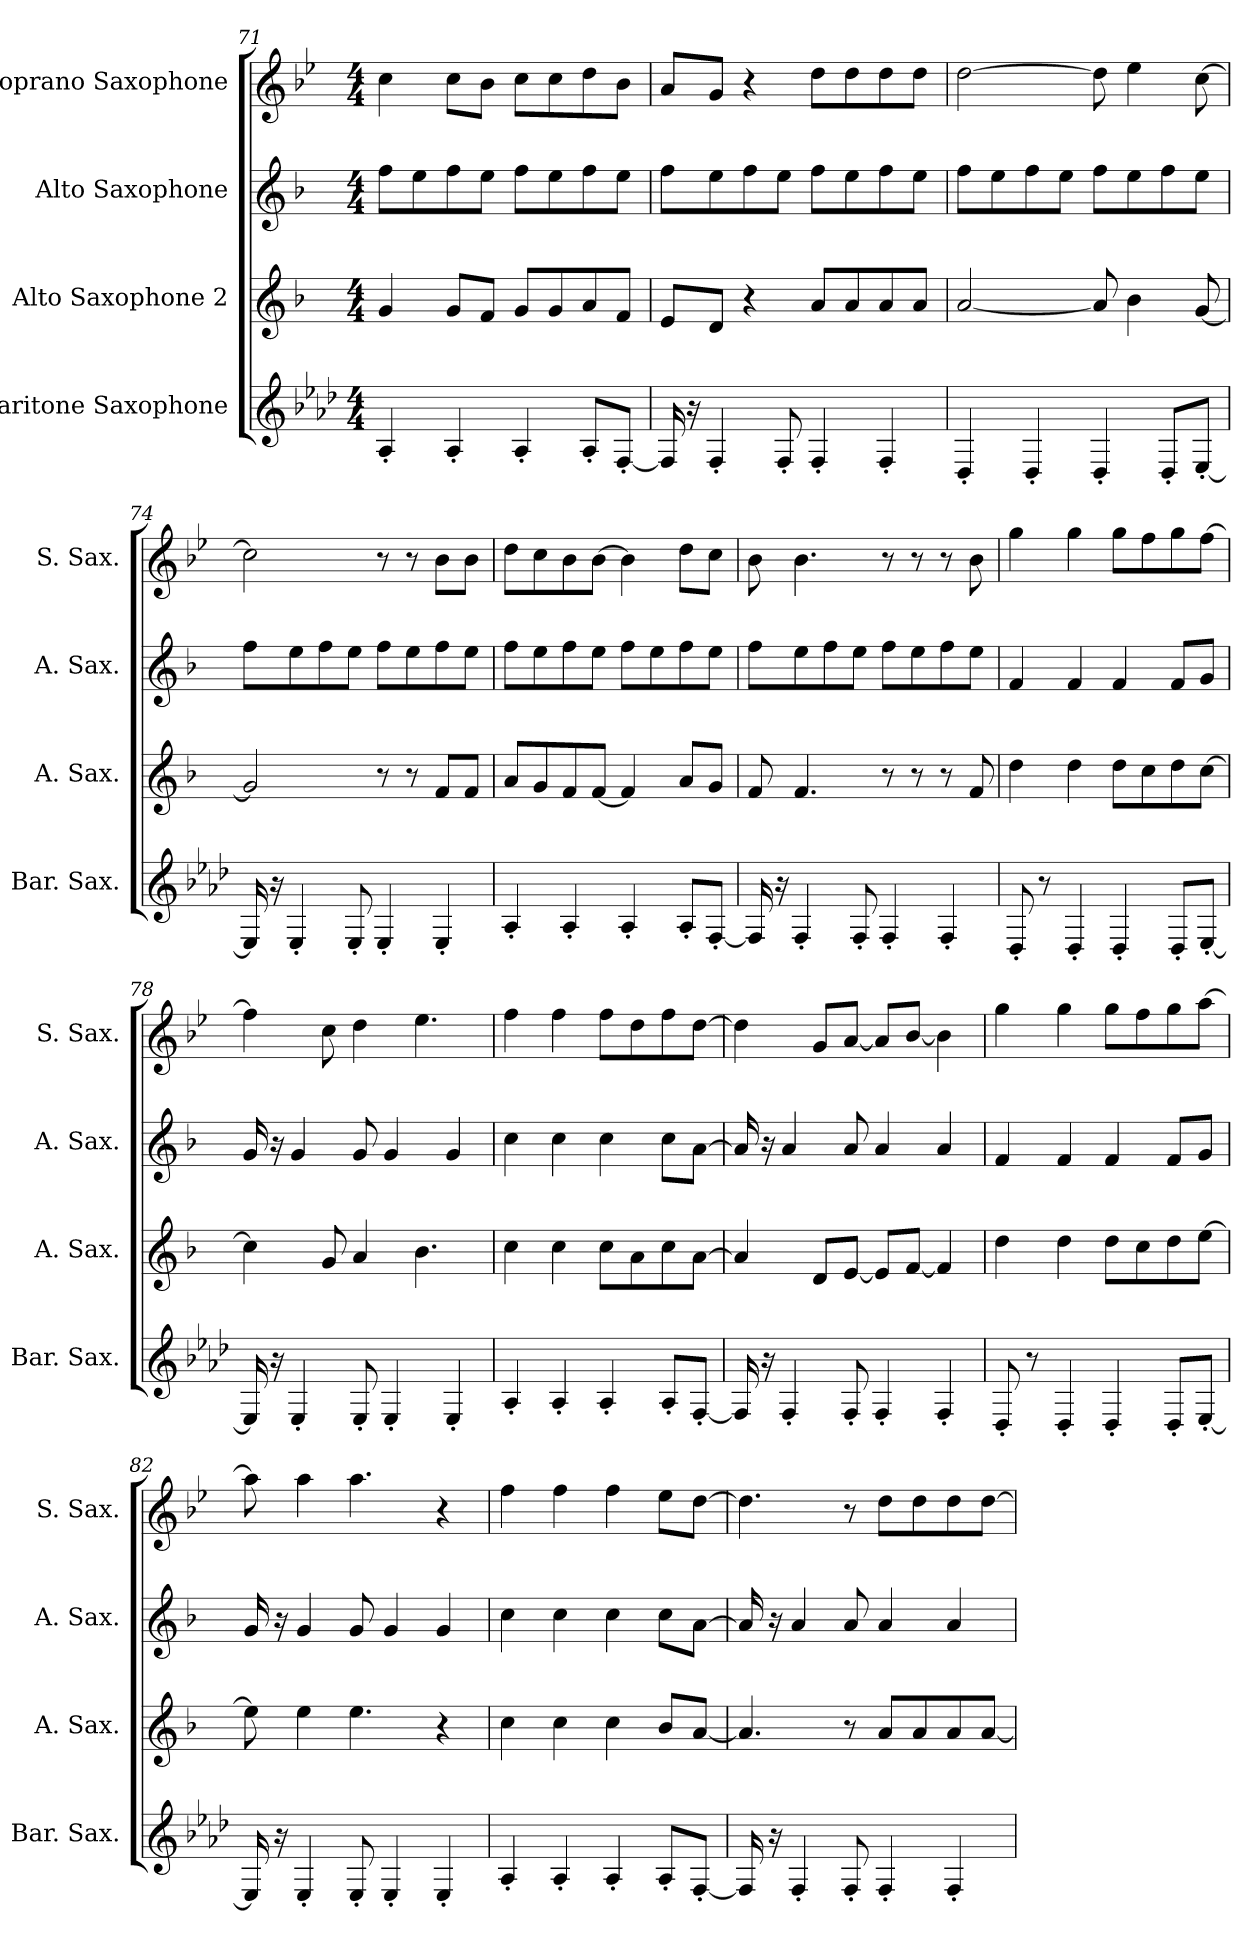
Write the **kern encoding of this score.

**kern	**kern	**kern	**kern
*part4	*part3	*part2	*part1
*staff4	*staff3	*staff2	*staff1
*I"Baritone Saxophone	*I"Alto Saxophone 2	*I"Alto Saxophone	*I"Soprano Saxophone
*I'Bar. Sax.	*I'A. Sax.	*I'A. Sax.	*I'S. Sax.
*clefG2	*clefG2	*clefG2	*clefG2
*ITrd12c21	*ITrd5c9	*ITrd5c9	*ITrd1c2
*k[b-e-a-d-]	*k[b-e-a-d-]	*k[b-e-a-d-]	*k[b-e-a-d-]
*M4/4	*M4/4	*M4/4	*M4/4
=71	=71	=71	=71
4AA-'/	4B-/	8a-\L	4b-\
.	.	8g\	.
4AA-'/	8B-/L	8a-\	8b-\L
.	8A-/J	8g\J	8a-\J
4AA-'/	8B-/L	8a-\L	8b-\L
.	8B-/	8g\	8b-\
8AA-'/L	8c/	8a-\	8cc\
[8FF'/J	8A-/J	8g\J	8a-\J
=72	=72	=72	=72
16FF/]	8G/L	8a-\L	8g/L
16r	.	.	.
4FF'/	8F/J	8g\	8f/J
.	4r	8a-\	4r
8FF'/	.	8g\J	.
4FF'/	8c/L	8a-\L	8cc\L
.	8c/	8g\	8cc\
4FF'/	8c/	8a-\	8cc\
.	8c/J	8g\J	8cc\J
=73	=73	=73	=73
4DD-'/	[2c/	8a-\L	[2cc\
.	.	8g\	.
4DD-'/	.	8a-\	.
.	.	8g\J	.
4DD-'/	8c/]	8a-\L	8cc\]
.	4d-\	8g\	4dd-\
8DD-'/L	.	8a-\	.
[8EE-'/J	[8B-/	8g\J	[8b-\
!!LO:LB:g=z
=74	=74	=74	=74
16EE-/]	2B-/]	8a-\L	2b-\]
16r	.	.	.
4EE-'/	.	8g\	.
.	.	8a-\	.
8EE-'/	.	8g\J	.
4EE-'/	8r	8a-\L	8r
.	8r	8g\	8r
4EE-'/	8A-/L	8a-\	8a-\L
.	8A-/J	8g\J	8a-\J
=75	=75	=75	=75
4AA-'/	8c/L	8a-\L	8cc\L
.	8B-/	8g\	8b-\
4AA-'/	8A-/	8a-\	8a-\
.	[8A-/J	8g\J	[8a-\J
4AA-'/	4A-/]	8a-\L	4a-\]
.	.	8g\	.
8AA-'/L	8c/L	8a-\	8cc\L
[8FF'/J	8B-/J	8g\J	8b-\J
=76	=76	=76	=76
16FF/]	8A-/	8a-\L	8a-\
16r	.	.	.
4FF'/	4.A-/	8g\	4.a-\
.	.	8a-\	.
8FF'/	.	8g\J	.
4FF'/	8r	8a-\L	8r
.	8r	8g\	8r
4FF'/	8r	8a-\	8r
.	8A-/	8g\J	8a-\
=77	=77	=77	=77
8DD-'/	4f\	4A-/	4ff\
8r	.	.	.
4DD-'/	4f\	4A-/	4ff\
4DD-'/	8f\L	4A-/	8ff\L
.	8e-\	.	8ee-\
8DD-'/L	8f\	8A-/L	8ff\
[8EE-'/J	[8e-\J	8B-/J	[8ee-\J
!!LO:PB:g=z
=78	=78	=78	=78
16EE-/]	4e-\]	16B-/	4ee-\]
16r	.	16r	.
4EE-'/	.	4B-/	.
.	8B-/	.	8b-\
8EE-'/	4c/	8B-/	4cc\
4EE-'/	.	4B-/	.
.	4.d-\	.	4.dd-\
4EE-'/	.	4B-/	.
=79	=79	=79	=79
4AA-'/	4e-\	4e-\	4ee-\
4AA-'/	4e-\	4e-\	4ee-\
4AA-'/	8e-\L	4e-\	8ee-\L
.	8c\	.	8cc\
8AA-'/L	8e-\	8e-\L	8ee-\
[8FF'/J	[8c\J	[8c\J	[8cc\J
=80	=80	=80	=80
16FF/]	4c/]	16c/]	4cc\]
16r	.	16r	.
4FF'/	.	4c/	.
.	8F/L	.	8f/L
8FF'/	[8G/J	8c/	[8g/J
4FF'/	8G/L]	4c/	8g/L]
.	[8A-/J	.	[8a-/J
4FF'/	4A-/]	4c/	4a-\]
=81	=81	=81	=81
8DD-'/	4f\	4A-/	4ff\
8r	.	.	.
4DD-'/	4f\	4A-/	4ff\
4DD-'/	8f\L	4A-/	8ff\L
.	8e-\	.	8ee-\
8DD-'/L	8f\	8A-/L	8ff\
[8EE-'/J	[8g\J	8B-/J	[8gg\J
=82	=82	=82	=82
16EE-/]	8g\]	16B-/	8gg\]
16r	.	16r	.
4EE-'/	4g\	4B-/	4gg\
8EE-'/	4.g\	8B-/	4.gg\
4EE-'/	.	4B-/	.
4EE-'/	4r	4B-/	4r
!!LO:LB:g=z
=83	=83	=83	=83
4AA-'/	4e-\	4e-\	4ee-\
4AA-'/	4e-\	4e-\	4ee-\
4AA-'/	4e-\	4e-\	4ee-\
8AA-'/L	8d-/L	8e-\L	8dd-\L
[8FF'/J	[8c/J	[8c\J	[8cc\J
=84	=84	=84	=84
16FF/]	4.c/]	16c/]	4.cc\]
16r	.	16r	.
4FF'/	.	4c/	.
8FF'/	8r	8c/	8r
4FF'/	8c/L	4c/	8cc\L
.	8c/	.	8cc\
4FF'/	8c/	4c/	8cc\
.	[8c/J	.	[8cc\J
=	=	=	=
*-	*-	*-	*-
